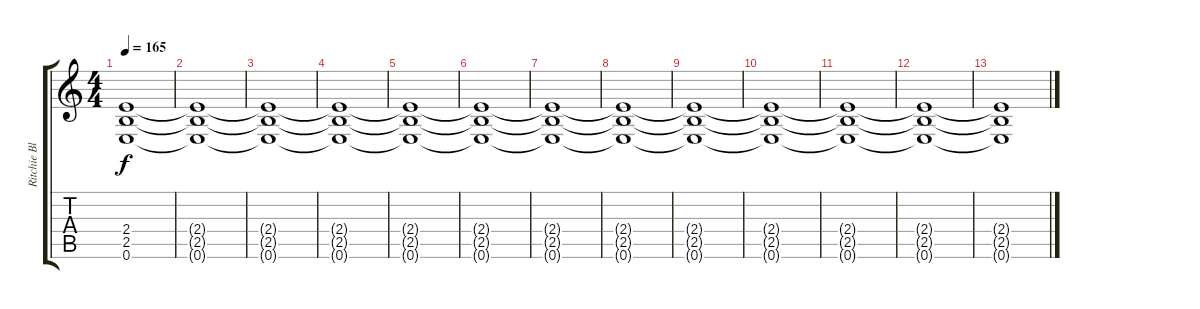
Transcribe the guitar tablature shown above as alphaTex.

\track ("Ritchie Blackmore - Guitar 2" "Ritchie Bl") {instrument overdrivenguitar}
\staff {score tabs}
\tuning (E4 B3 G3 D3 A2 E2) {hide}
\ts (4 4)
\tempo 165
\clef g2
\ks c
(2.4{t} 2.5{t} 0.6{t}).1{dy f} |
(2.4{t} 2.5{t} 0.6{t}).1 |
(2.4{t} 2.5{t} 0.6{t}).1 |
(2.4{t} 2.5{t} 0.6{t}).1 |
(2.4{t} 2.5{t} 0.6{t}).1 |
(2.4{t} 2.5{t} 0.6{t}).1 |
(2.4{t} 2.5{t} 0.6{t}).1 |
(2.4{t} 2.5{t} 0.6{t}).1 |
(2.4{t} 2.5{t} 0.6{t}).1 |
(2.4{t} 2.5{t} 0.6{t}).1 |
(2.4{t} 2.5{t} 0.6{t}).1 |
(2.4{t} 2.5{t} 0.6{t}).1 |
(2.4{t} 2.5{t} 0.6{t}).1
